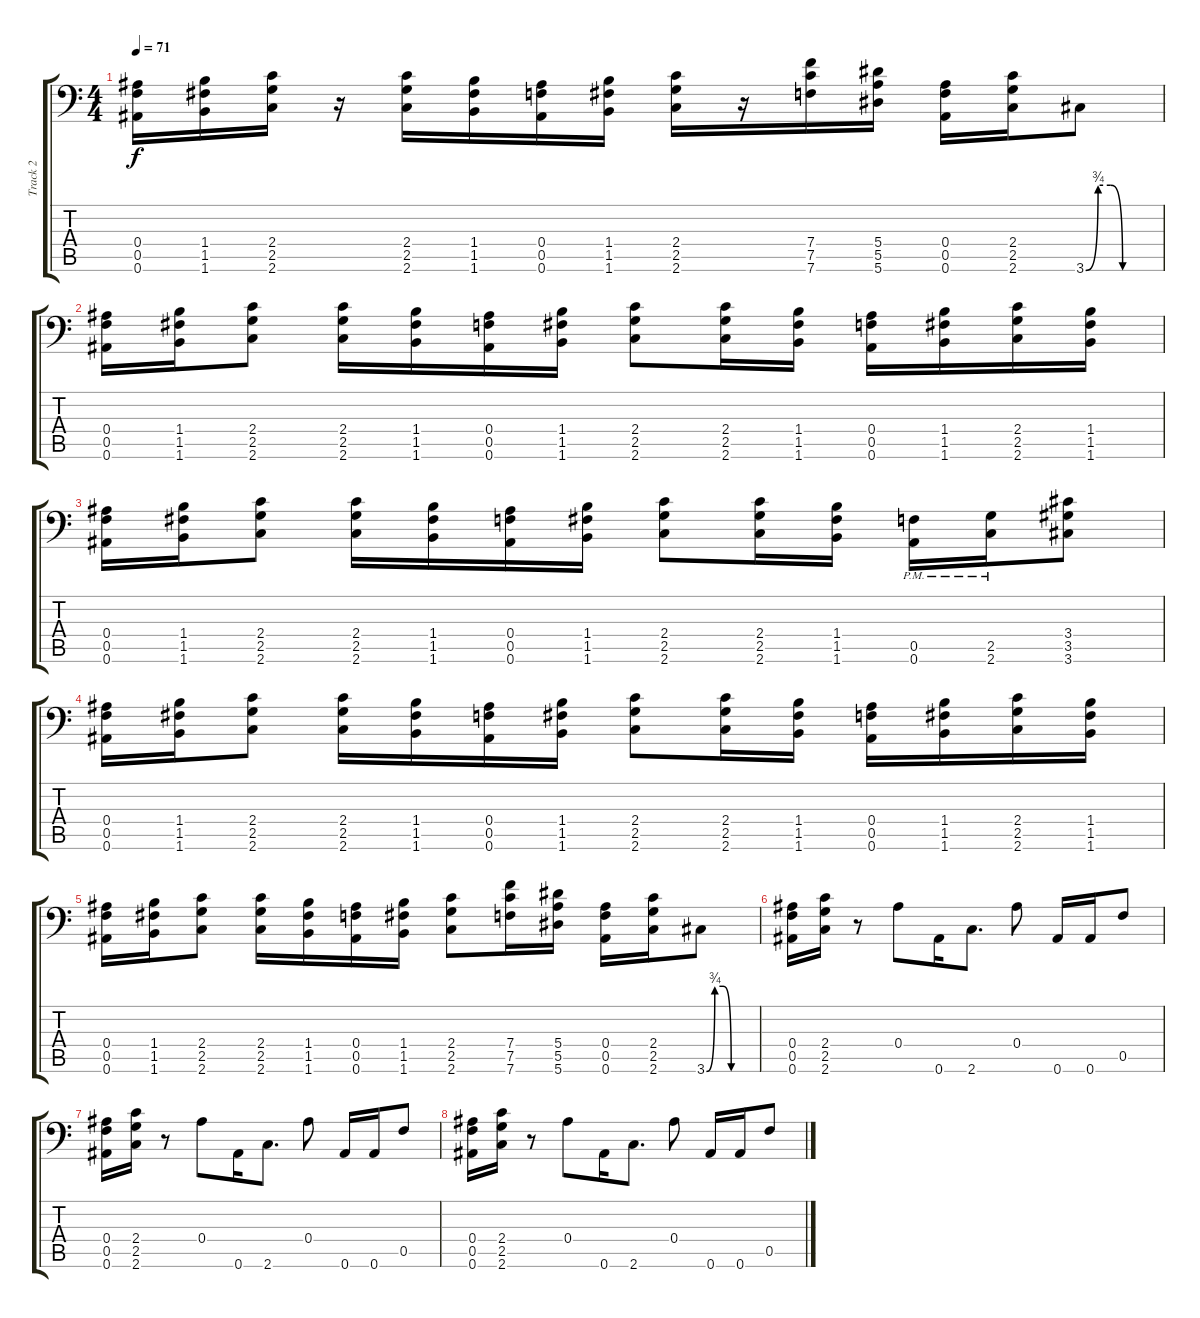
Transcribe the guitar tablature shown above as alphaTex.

\track ("Track 2" "Track 2") {instrument distortionguitar}
\staff {score tabs}
\tuning (C4 G3 Eb3 Bb2 F2 Bb1) {hide}
\ts (4 4)
\tempo 71
\clef f4
\ks c
(0.4 0.5 0.6).16{dy f} (1.4 1.5 1.6).16 (2.4 2.5 2.6).16 r.16 (2.4 2.5 2.6).16 (1.4 1.5 1.6).16 (0.4 0.5 0.6).16 (1.4 1.5 1.6).16 (2.4 2.5 2.6).16 r.16 (7.4 7.5 7.6).16 (5.4 5.5 5.6).16 (0.4 0.5 0.6).16 (2.4 2.5 2.6).16 3.6{be (custom 0 0 10 3 20 3 30 0 60 0)}.8 |
(0.4 0.5 0.6).16 (1.4 1.5 1.6).16 (2.4 2.5 2.6).8 (2.4 2.5 2.6).16 (1.4 1.5 1.6).16 (0.4 0.5 0.6).16 (1.4 1.5 1.6).16 (2.4 2.5 2.6).8 (2.4 2.5 2.6).16 (1.4 1.5 1.6).16 (0.4 0.5 0.6).16 (1.4 1.5 1.6).16 (2.4 2.5 2.6).16 (1.4 1.5 1.6).16 |
(0.4 0.5 0.6).16 (1.4 1.5 1.6).16 (2.4 2.5 2.6).8 (2.4 2.5 2.6).16 (1.4 1.5 1.6).16 (0.4 0.5 0.6).16 (1.4 1.5 1.6).16 (2.4 2.5 2.6).8 (2.4 2.5 2.6).16 (1.4 1.5 1.6).16 (0.5{pm} 0.6{pm}).16 (2.5{pm} 2.6{pm}).16 (3.4 3.5 3.6).8 |
(0.4 0.5 0.6).16 (1.4 1.5 1.6).16 (2.4 2.5 2.6).8 (2.4 2.5 2.6).16 (1.4 1.5 1.6).16 (0.4 0.5 0.6).16 (1.4 1.5 1.6).16 (2.4 2.5 2.6).8 (2.4 2.5 2.6).16 (1.4 1.5 1.6).16 (0.4 0.5 0.6).16 (1.4 1.5 1.6).16 (2.4 2.5 2.6).16 (1.4 1.5 1.6).16 |
(0.4 0.5 0.6).16 (1.4 1.5 1.6).16 (2.4 2.5 2.6).8 (2.4 2.5 2.6).16 (1.4 1.5 1.6).16 (0.4 0.5 0.6).16 (1.4 1.5 1.6).16 (2.4 2.5 2.6).8 (7.4 7.5 7.6).16 (5.4 5.5 5.6).16 (0.4 0.5 0.6).16 (2.4 2.5 2.6).16 3.6{be (custom 0 0 10 3 20 3 30 0 60 0)}.8 |
(0.4 0.5 0.6).16 (2.4 2.5 2.6).16 r.8 0.4.8 0.6.16 2.6.8{d} 0.4.8 0.6.16 0.6.16 0.5.8 |
(0.4 0.5 0.6).16 (2.4 2.5 2.6).16 r.8 0.4.8 0.6.16 2.6.8{d} 0.4.8 0.6.16 0.6.16 0.5.8 |
(0.4 0.5 0.6).16 (2.4 2.5 2.6).16 r.8 0.4.8 0.6.16 2.6.8{d} 0.4.8 0.6.16 0.6.16 0.5.8
